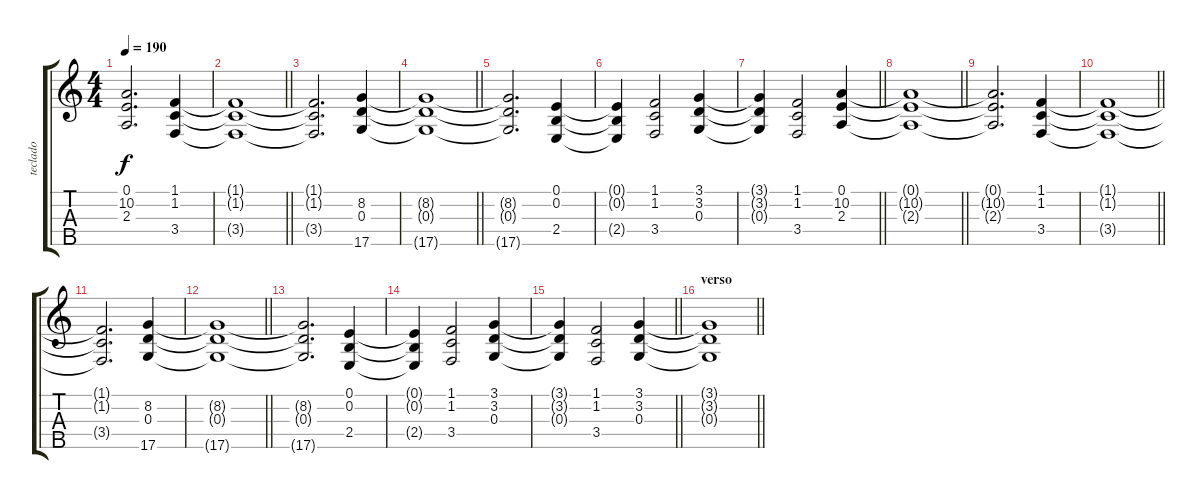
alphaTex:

\track ("teclado" "teclado") {instrument stringensemble1}
\staff {score tabs}
\tuning (E4 B3 G3 D3 A2) {hide}
\ts (4 4)
\tempo 190
\clef g2
\ks c
(0.1{t} 10.2{t} 2.3{t}).2{d dy f} (1.1 1.2 3.4).4 |
\barLineRight lightlight
(1.1{t} 1.2{t} 3.4{t}).1 |
(1.1{t} 1.2{t} 3.4{t}).2{d} (8.2 0.3 17.5).4 |
\barLineRight lightlight
(8.2{t} 0.3{t} 17.5{t}).1 |
(8.2{t} 0.3{t} 17.5{t}).2{d} (0.1 0.2 2.4).4 |
(0.1{t} 0.2{t} 2.4{t}).4 (1.1 1.2 3.4).2 (3.1 3.2 0.3).4 |
\barLineRight lightlight
(3.1{t} 3.2{t} 0.3{t}).4 (1.1 1.2 3.4).2 (0.1 10.2 2.3).4 |
\barLineRight lightlight
(0.1{t} 10.2{t} 2.3{t}).1 |
(0.1{t} 10.2{t} 2.3{t}).2{d} (1.1 1.2 3.4).4 |
\barLineRight lightlight
(1.1{t} 1.2{t} 3.4{t}).1 |
(1.1{t} 1.2{t} 3.4{t}).2{d} (8.2 0.3 17.5).4 |
\barLineRight lightlight
(8.2{t} 0.3{t} 17.5{t}).1 |
(8.2{t} 0.3{t} 17.5{t}).2{d} (0.1 0.2 2.4).4 |
(0.1{t} 0.2{t} 2.4{t}).4 (1.1 1.2 3.4).2 (3.1 3.2 0.3).4 |
\barLineRight lightlight
(3.1{t} 3.2{t} 0.3{t}).4 (1.1 1.2 3.4).2 (3.1 3.2 0.3).4 |
\section ("" "verso")
\barLineRight lightlight
(3.1{t} 3.2{t} 0.3{t}).1
